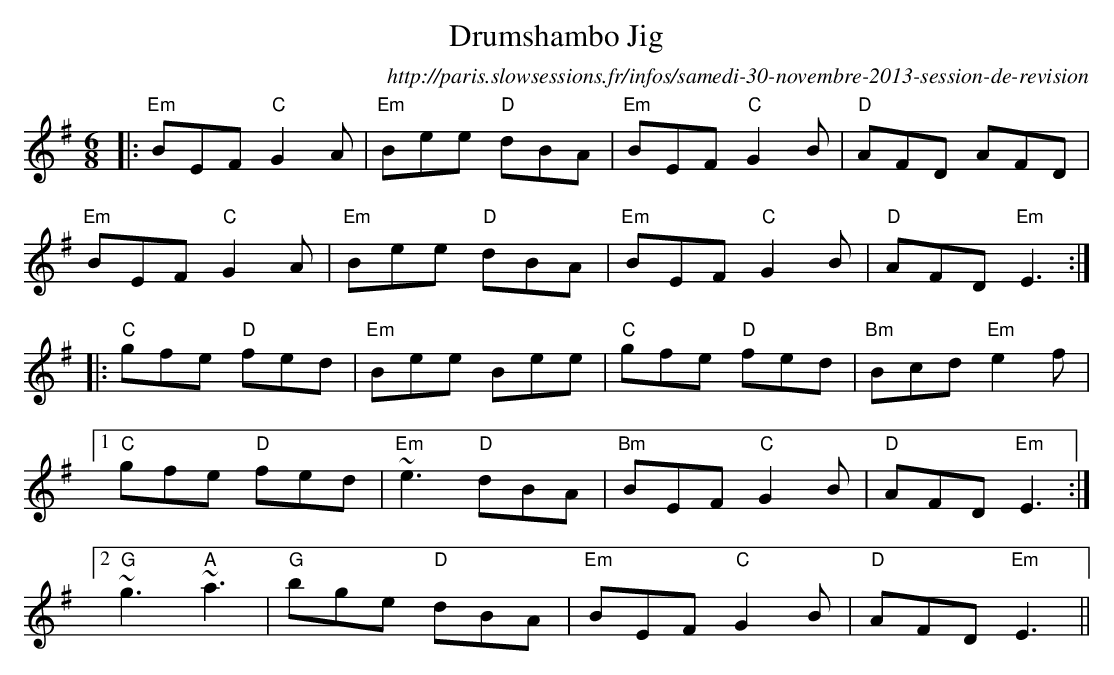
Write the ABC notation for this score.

X:1
T:Drumshambo Jig
O:http://paris.slowsessions.fr/infos/samedi-30-novembre-2013-session-de-revision
L:1/8
M:6/8
K:Em
|:"Em"BEF "C"G2A|"Em"Bee "D"dBA|"Em"BEF "C"G2B|"D" AFD     AFD|
  "Em"BEF "C"G2A|"Em"Bee "D"dBA|"Em"BEF "C"G2B|"D" AFD "Em"E3:|
|:"C" gfe "D"fed|"Em"Bee    Bee|"C" gfe "D"fed|"Bm"Bcd "Em"e2f|
[1"C" gfe "D"fed|"Em"~e3 "D"dBA|"Bm"BEF "C"G2B|"D" AFD "Em"E3:|
[2"G" ~g3 "A"~a3|"G" bge "D"dBA|"Em"BEF "C"G2B|"D"AFD "Em"E3||
